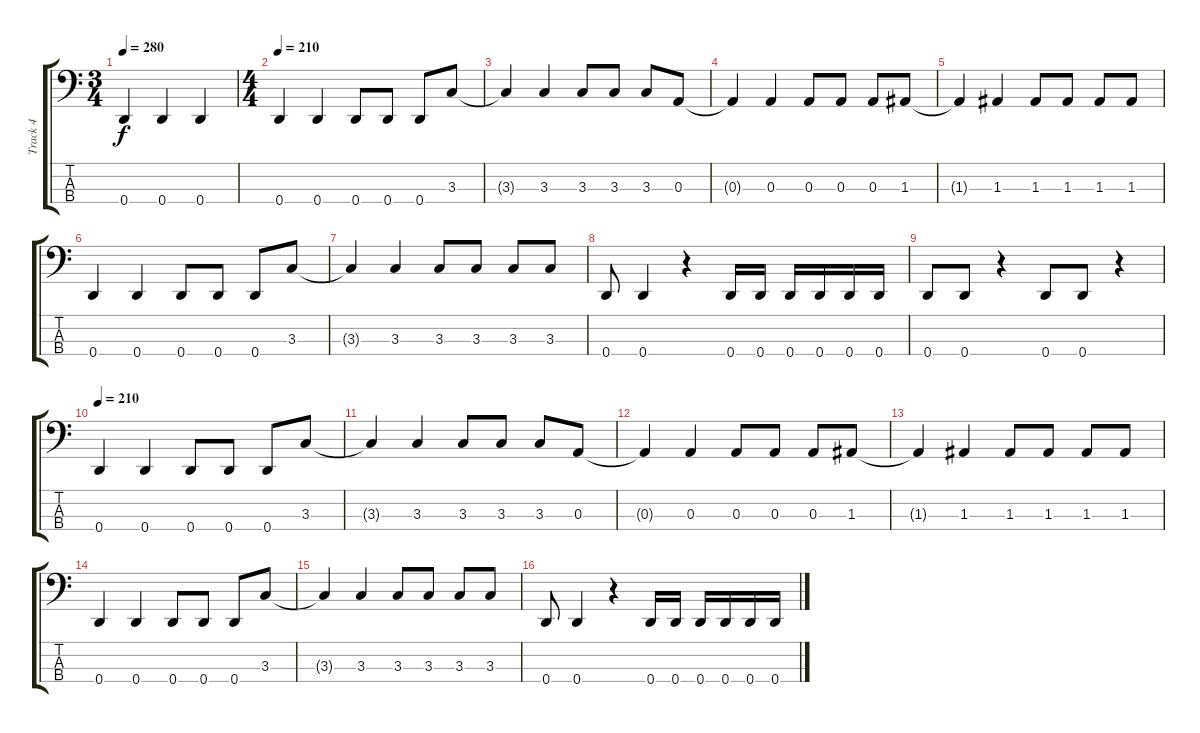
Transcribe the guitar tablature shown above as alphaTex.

\track ("Track 4" "Track 4") {instrument electricbasspick}
\staff {score tabs}
\tuning (G2 D2 A1 D1) {hide}
\ts (3 4)
\tempo 280
\clef f4
\ks c
0.4.4{dy f} 0.4.4 0.4.4 |
\ts (4 4)
\tempo 210
0.4.4 0.4.4 0.4.8 0.4.8 0.4.8 3.3.8 |
3.3{t}.4 3.3.4 3.3.8 3.3.8 3.3.8 0.3.8 |
0.3{t}.4 0.3.4 0.3.8 0.3.8 0.3.8 1.3.8 |
1.3{t}.4 1.3.4 1.3.8 1.3.8 1.3.8 1.3.8 |
0.4.4 0.4.4 0.4.8 0.4.8 0.4.8 3.3.8 |
3.3{t}.4 3.3.4 3.3.8 3.3.8 3.3.8 3.3.8 |
0.4.8 0.4.4 r.4 0.4.16 0.4.16 0.4.16 0.4.16 0.4.16 0.4.16 |
0.4.8 0.4.8 r.4 0.4.8 0.4.8 r.4 |
\tempo 210
0.4.4 0.4.4 0.4.8 0.4.8 0.4.8 3.3.8 |
3.3{t}.4 3.3.4 3.3.8 3.3.8 3.3.8 0.3.8 |
0.3{t}.4 0.3.4 0.3.8 0.3.8 0.3.8 1.3.8 |
1.3{t}.4 1.3.4 1.3.8 1.3.8 1.3.8 1.3.8 |
0.4.4 0.4.4 0.4.8 0.4.8 0.4.8 3.3.8 |
3.3{t}.4 3.3.4 3.3.8 3.3.8 3.3.8 3.3.8 |
0.4.8 0.4.4 r.4 0.4.16 0.4.16 0.4.16 0.4.16 0.4.16 0.4.16
